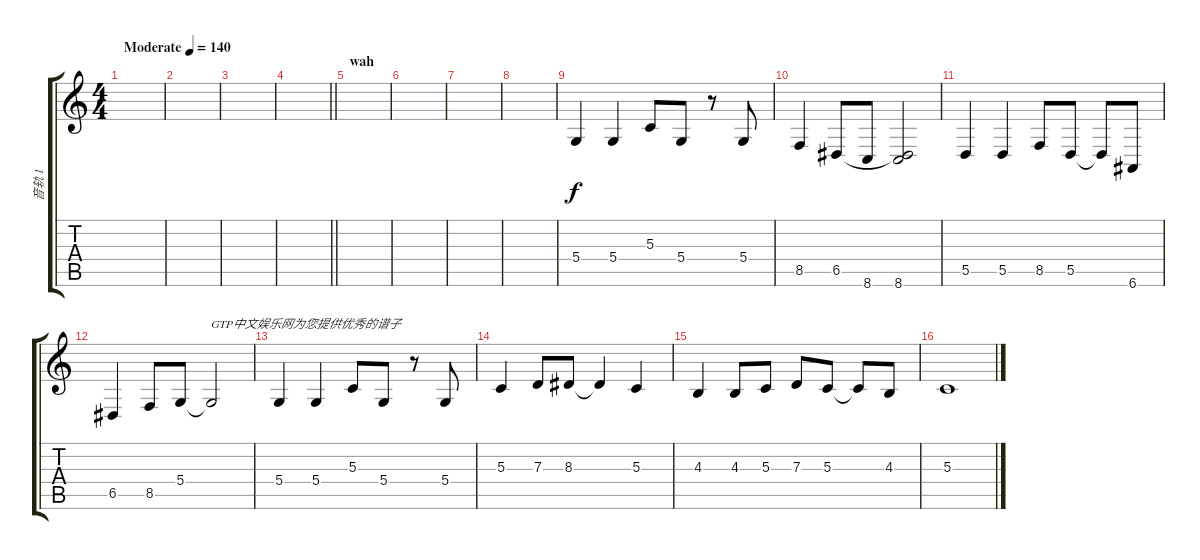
\track ("音轨 1" "音轨 1") {instrument frenchhorn}
\staff {score tabs}
\tuning (E4 B3 G3 D3 A2 E2) {hide}
\ts (4 4)
\tempo (140 "Moderate")
\clef g2
\ks c
|
|
|
\barLineRight lightlight
|
\section ("" "wah")
|
|
|
|
5.4.4 5.4.4 5.3.8 5.4.8 r.8 5.4.8 |
8.5.4 6.5.8 8.6.8 (6.5{t} 8.6).2 |
5.5.4 5.5.4 8.5.8 5.5.8 5.5{t}.8 6.6.8 |
6.5.4 8.5.8 5.4.8 5.4{t}.2{txt "GTP中文娱乐网为您提供优秀的谱子"} |
5.4.4 5.4.4 5.3.8 5.4.8 r.8 5.4.8 |
5.3.4 7.3.8 8.3.8 8.3{t}.4 5.3.4 |
4.3.4 4.3.8 5.3.8 7.3.8 5.3.8 5.3{t}.8 4.3.8 |
5.3.1
